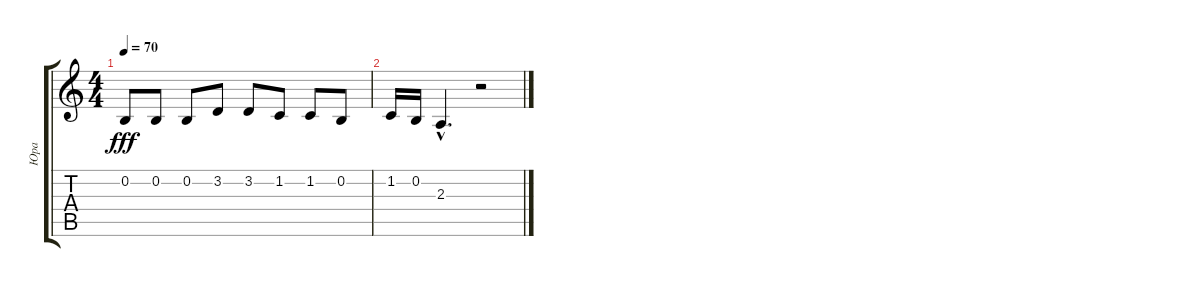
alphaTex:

\track ("Юра" "Юра") {instrument clarinet}
\staff {score tabs}
\tuning (E4 B3 G3 D3 A2 E2) {hide}
\ts (4 4)
\tempo 70
\clef g2
\ks c
0.2.8{dy fff} 0.2.8 0.2.8 3.2.8 3.2.8 1.2.8 1.2.8 0.2.8 |
1.2.16 0.2.16 2.3{hac}.4{d} r.2
